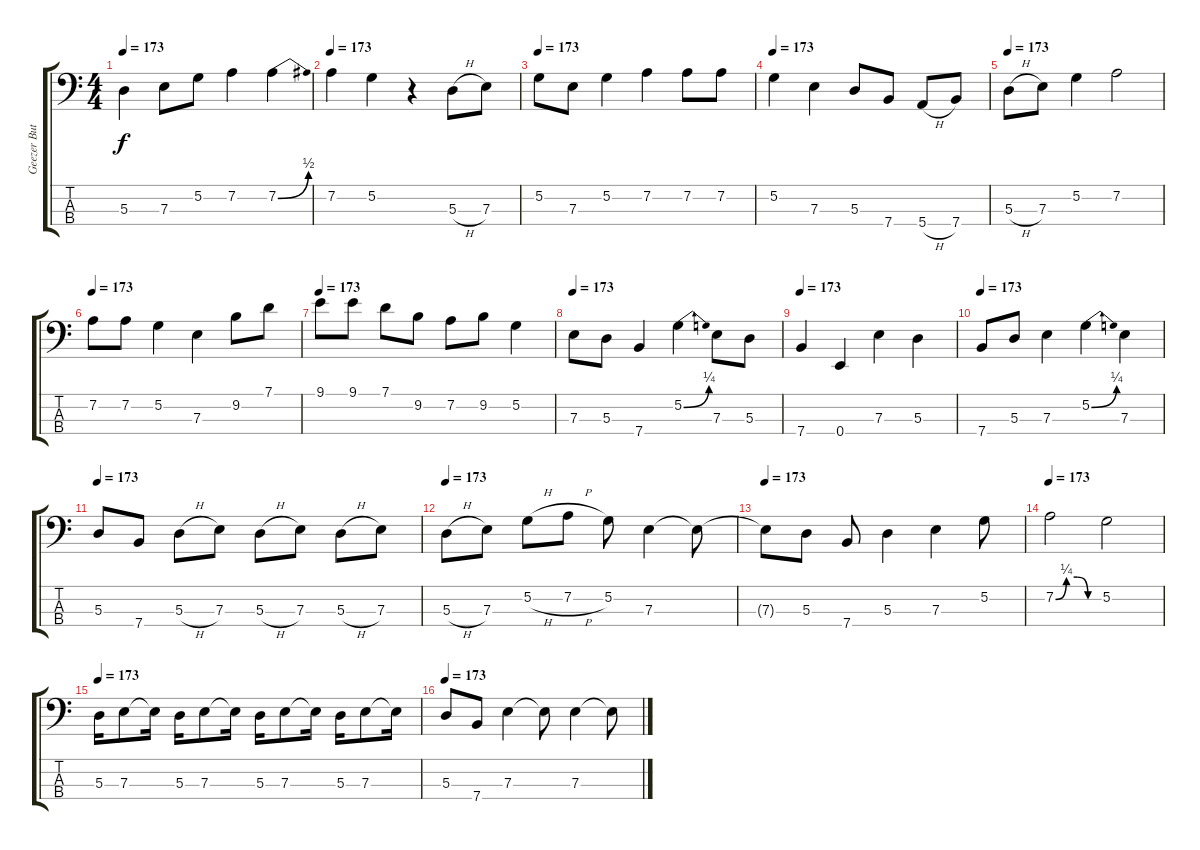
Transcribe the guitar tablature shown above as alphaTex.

\track ("Geezer Butler" "Geezer But") {instrument electricbassfinger}
\staff {score tabs}
\tuning (G2 D2 A1 E1) {hide}
\ts (4 4)
\tempo 173
\clef f4
\ks c
5.3.4{dy f} 7.3.8 5.2.8 7.2.4 7.2{be (bend 0 0 60 2)}.4 |
\tempo 173
7.2.4 5.2.4 r.4 5.3{h}.8 7.3.8 |
\tempo 173
5.2.8 7.3.8 5.2.4 7.2.4 7.2.8 7.2.8 |
\tempo 173
5.2.4 7.3.4 5.3.8 7.4.8 5.4{h}.8 7.4.8 |
\tempo 173
5.3{h}.8 7.3.8 5.2.4 7.2.2 |
\tempo 173
7.2.8 7.2.8 5.2.4 7.3.4 9.2.8 7.1.8 |
\tempo 173
9.1.8 9.1.8 7.1.8 9.2.8 7.2.8 9.2.8 5.2.4 |
\tempo 173
7.3.8 5.3.8 7.4.4 5.2{be (bend 0 0 60 1)}.4 7.3.8 5.3.8 |
\tempo 173
7.4.4 0.4.4 7.3.4 5.3.4 |
\tempo 173
7.4.8 5.3.8 7.3.4 5.2{be (bend 0 0 60 1)}.4 7.3.4 |
\tempo 173
5.3.8 7.4.8 5.3{h}.8 7.3.8 5.3{h}.8 7.3.8 5.3{h}.8 7.3.8 |
\tempo 173
5.3{h}.8 7.3.8 5.2{h}.8 7.2{h}.8 5.2.8 7.3.4 7.3{t}.8 |
\tempo 173
7.3{t}.8 5.3.8 7.4.8 5.3.4 7.3.4 5.2.8 |
\tempo 173
7.2{be (custom 0 0 15 1 30 1 45 0 60 0)}.2 5.2.2 |
\tempo 173
5.3.16 7.3.8 7.3{t}.16 5.3.16 7.3.8 7.3{t}.16 5.3.16 7.3.8 7.3{t}.16 5.3.16 7.3.8 7.3{t}.16 |
\tempo 173
5.3.8 7.4.8 7.3.4 7.3{t}.8 7.3.4 7.3{t}.8
